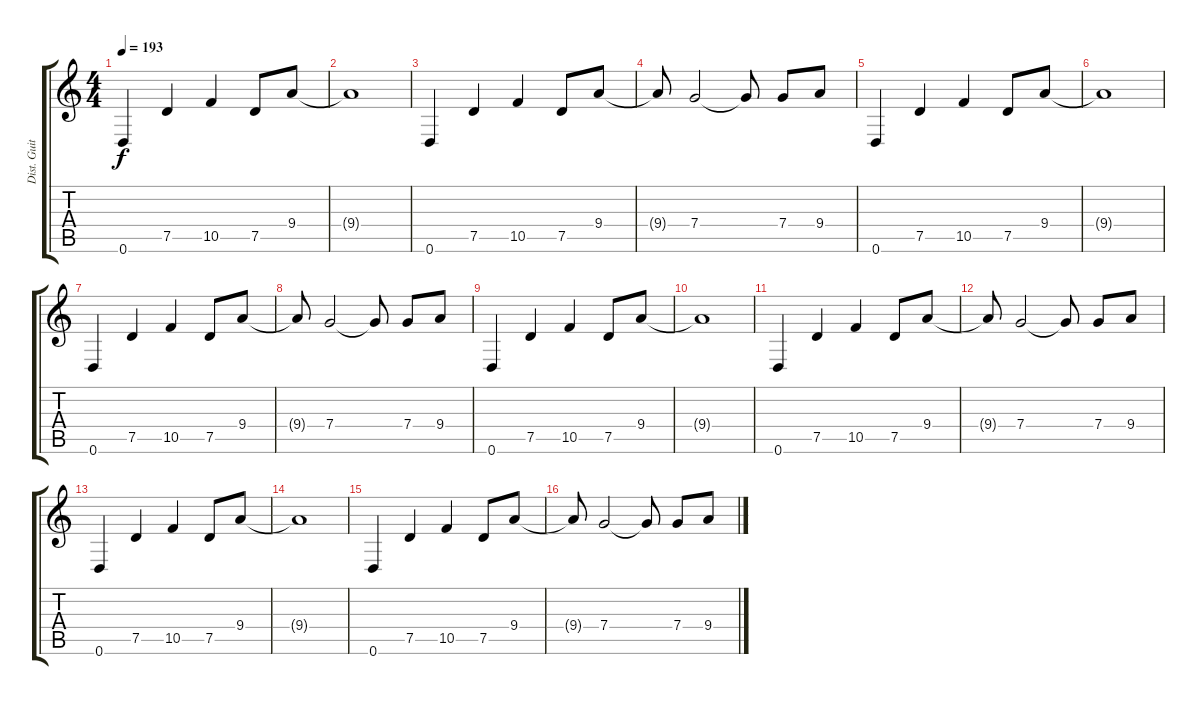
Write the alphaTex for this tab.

\track ("Dist. Guitar I" "Dist. Guit") {instrument distortionguitar}
\staff {score tabs}
\tuning (D4 A3 F3 C3 G2 D2) {hide}
\ts (4 4)
\tempo 193
\clef g2
\ks c
0.6.4{dy f instrument distortionguitar} 7.5.4 10.5.4 7.5.8 9.4.8 |
9.4{t}.1 |
0.6.4 7.5.4 10.5.4 7.5.8 9.4.8 |
9.4{t}.8 7.4.2 7.4{t}.8 7.4.8 9.4.8 |
0.6.4 7.5.4 10.5.4 7.5.8 9.4.8 |
9.4{t}.1 |
0.6.4 7.5.4 10.5.4 7.5.8 9.4.8 |
9.4{t}.8 7.4.2 7.4{t}.8 7.4.8 9.4.8 |
0.6.4 7.5.4 10.5.4 7.5.8 9.4.8 |
9.4{t}.1 |
0.6.4 7.5.4 10.5.4 7.5.8 9.4.8 |
9.4{t}.8 7.4.2 7.4{t}.8 7.4.8 9.4.8 |
0.6.4 7.5.4 10.5.4 7.5.8 9.4.8 |
9.4{t}.1 |
0.6.4 7.5.4 10.5.4 7.5.8 9.4.8 |
9.4{t}.8 7.4.2 7.4{t}.8 7.4.8 9.4.8
